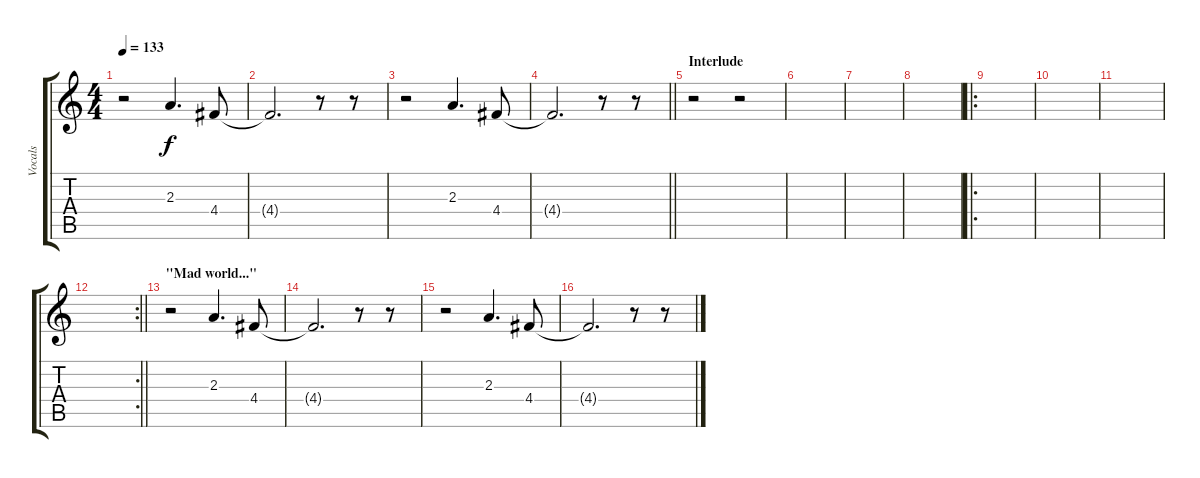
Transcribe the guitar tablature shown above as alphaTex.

\track ("Vocals" "Vocals") {instrument acousticguitarsteel}
\staff {score tabs}
\tuning (E4 B3 G3 D3 A2 E2) {hide}
\ts (4 4)
\tempo 133
\clef g2
\ks c
r.2{dy f} 2.3.4{d} 4.4.8 |
4.4{t}.2{d} r.8 r.8 |
r.2 2.3.4{d} 4.4.8 |
\barLineRight lightlight
4.4{t}.2{d} r.8 r.8 |
\section ("" "Interlude")
r.2 r.2 |
|
|
|
\ro
|
|
|
\rc 2
\barLineRight lightlight
|
\section ("" "\"Mad world...\"")
r.2 2.3.4{d} 4.4.8 |
4.4{t}.2{d} r.8 r.8 |
r.2 2.3.4{d} 4.4.8 |
4.4{t}.2{d} r.8 r.8
